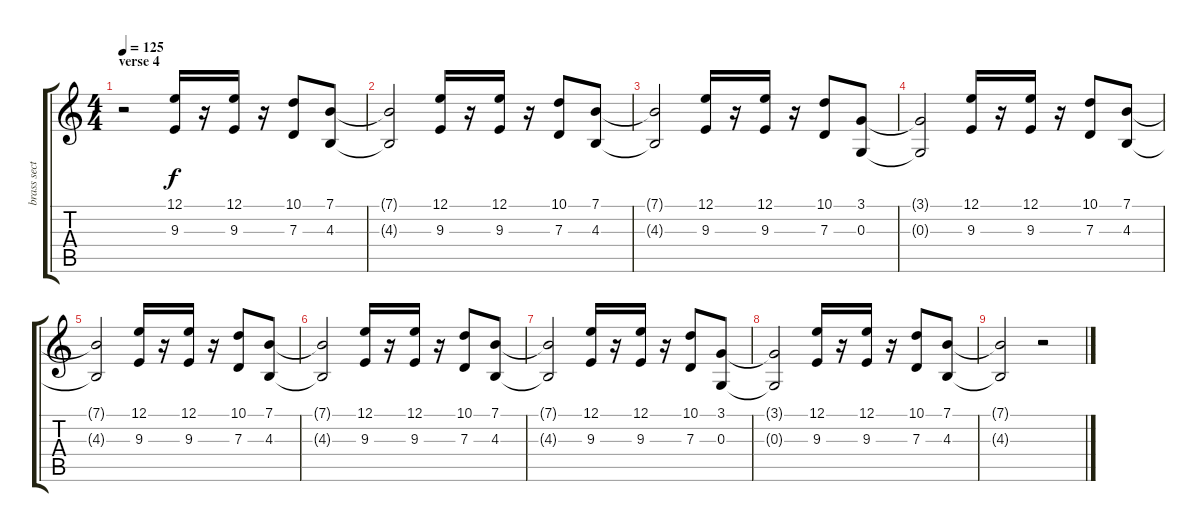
\track ("brass section" "brass sect") {instrument brasssection}
\staff {score tabs}
\tuning (E4 B3 G3 D3 A2 E2) {hide}
\ts (4 4)
\section ("" "verse 4")
\tempo 125
\clef g2
\ks c
r.2{dy f} (12.1 9.3).16 r.16 (12.1 9.3).16 r.16 (10.1 7.3).8 (7.1 4.3).8 |
(7.1{t} 4.3{t}).2 (12.1 9.3).16 r.16 (12.1 9.3).16 r.16 (10.1 7.3).8 (7.1 4.3).8 |
(7.1{t} 4.3{t}).2 (12.1 9.3).16 r.16 (12.1 9.3).16 r.16 (10.1 7.3).8 (3.1 0.3).8 |
(3.1{t} 0.3{t}).2 (12.1 9.3).16 r.16 (12.1 9.3).16 r.16 (10.1 7.3).8 (7.1 4.3).8 |
(7.1{t} 4.3{t}).2 (12.1 9.3).16 r.16 (12.1 9.3).16 r.16 (10.1 7.3).8 (7.1 4.3).8 |
(7.1{t} 4.3{t}).2 (12.1 9.3).16 r.16 (12.1 9.3).16 r.16 (10.1 7.3).8 (7.1 4.3).8 |
(7.1{t} 4.3{t}).2 (12.1 9.3).16 r.16 (12.1 9.3).16 r.16 (10.1 7.3).8 (3.1 0.3).8 |
(3.1{t} 0.3{t}).2 (12.1 9.3).16 r.16 (12.1 9.3).16 r.16 (10.1 7.3).8 (7.1 4.3).8 |
(7.1{t} 4.3{t}).2 r.2
